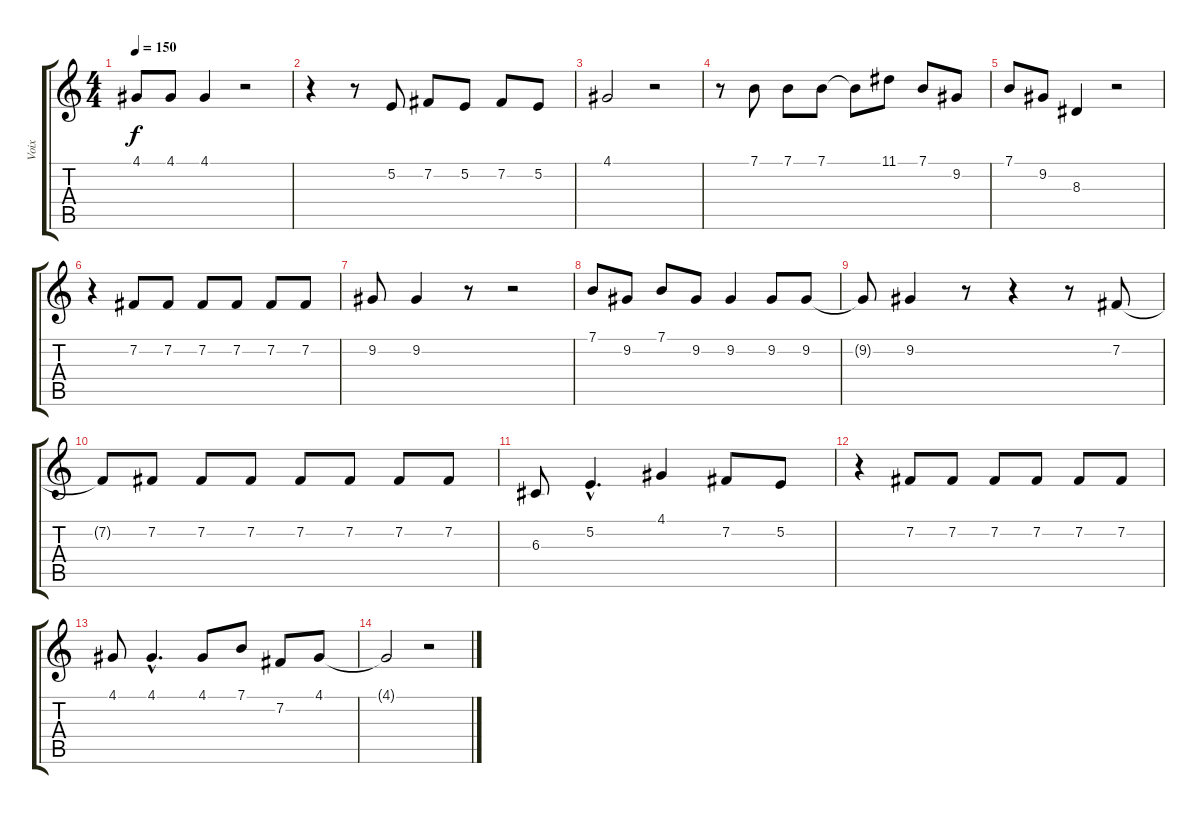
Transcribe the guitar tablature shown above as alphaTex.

\track ("Voix" "Voix") {instrument accordion}
\staff {score tabs}
\tuning (E4 B3 G3 D3 A2 E2) {hide}
\ts (4 4)
\tempo 150
\clef g2
\ks c
4.1.8{dy f} 4.1.8 4.1.4 r.2 |
r.4 r.8 5.2.8 7.2.8 5.2.8 7.2.8 5.2.8 |
4.1.2 r.2 |
r.8 7.1.8 7.1.8 7.1.8 7.1{t}.8 11.1.8 7.1.8 9.2.8 |
7.1.8 9.2.8 8.3.4 r.2 |
r.4 7.2.8 7.2.8 7.2.8 7.2.8 7.2.8 7.2.8 |
9.2.8 9.2.4 r.8 r.2 |
7.1.8 9.2.8 7.1.8 9.2.8 9.2.4 9.2.8 9.2.8 |
9.2{t}.8 9.2.4 r.8 r.4 r.8 7.2.8 |
7.2{t}.8 7.2.8 7.2.8 7.2.8 7.2.8 7.2.8 7.2.8 7.2.8 |
6.3.8 5.2{hac}.4{d} 4.1.4 7.2.8 5.2.8 |
r.4 7.2.8 7.2.8 7.2.8 7.2.8 7.2.8 7.2.8 |
4.1.8 4.1{hac}.4{d} 4.1.8 7.1.8 7.2.8 4.1.8 |
4.1{t}.2 r.2
